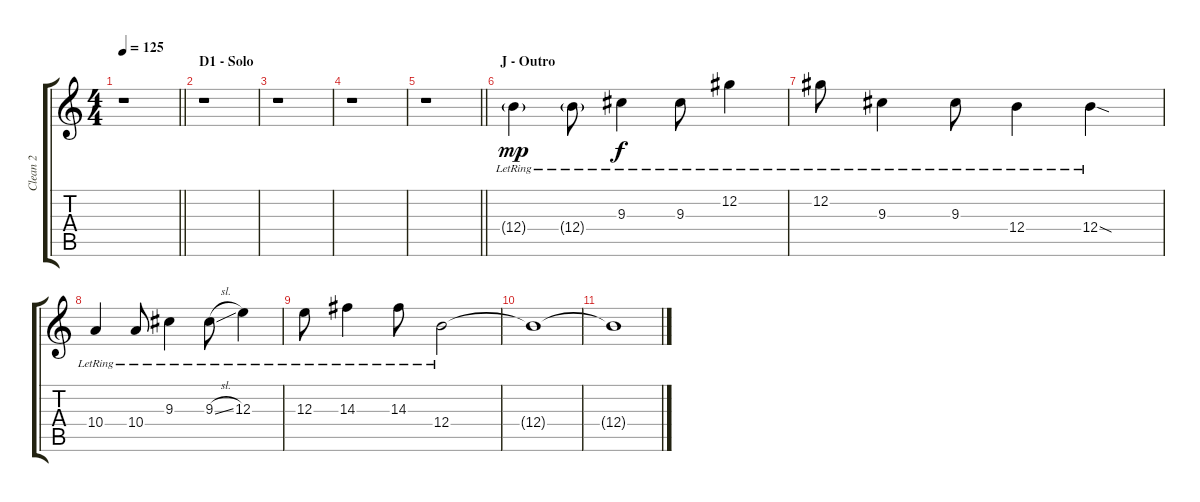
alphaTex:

\track ("Clean 2" "Clean 2") {instrument electricguitarjazz}
\staff {score tabs}
\tuning (Db4 Ab3 E3 B2 Gb2 B1) {hide}
\ts (4 4)
\tempo 125
\clef g2
\barLineRight lightlight
\ks c
r.1{dy f} |
\section ("" "D1 - Solo")
r.1 |
r.1 |
r.1 |
\barLineRight lightlight
r.1 |
\section ("" "J - Outro")
12.4{g lr}.4{dy mp} 12.4{g lr}.8 9.3{lr}.4{dy f} 9.3{lr}.8 12.2{lr}.4 |
12.2{lr}.8 9.3{lr}.4 9.3{lr}.8 12.4{lr}.4 12.4{sod lr}.4 |
10.4{lr}.4 10.4{lr}.8 9.3{lr}.4 9.3{sl lr}.8 12.3{lr}.4 |
12.3{lr}.8 14.3{lr}.4 14.3{lr}.8 12.4{lr}.2 |
12.4{t}.1{volume 0} |
12.4{t}.1
